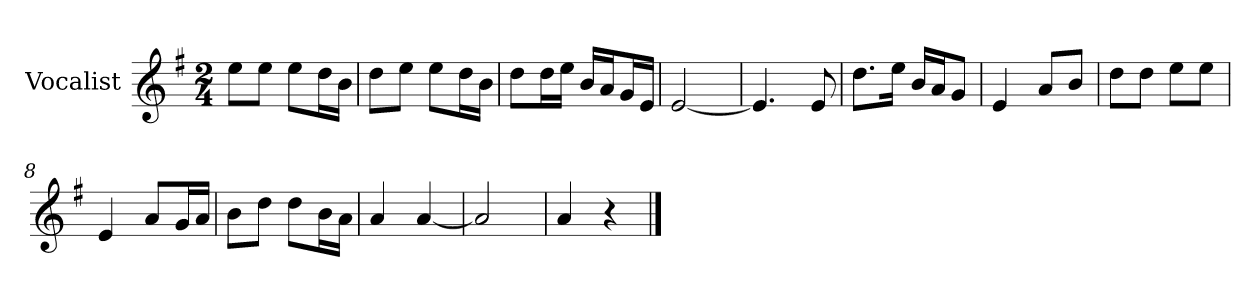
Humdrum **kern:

**kern
*part1
*staff1
*I"Vocalist
*k[f#]
*G:
*M2/4
=
8eeL
8eeJ
8eeL
16ddL
16bJJ
=1
8ddL
8eeJ
8eeL
16ddL
16bJJ
=2
8ddL
16ddL
16eeJJ
16bLL
16aJ
16gL
16eJJ
=3
[2e
=4
4.e]
8e
=5
8.ddL
16eeJk
16bLL
16aJ
8gJ
=6
4e
8aL
8bJ
=7
8ddL
8ddJ
8eeL
8eeJ
=8
4e
8aL
16gL
16aJJ
=9
8bL
8ddJ
8ddL
16bL
16aJJ
=10
4a
[4a
=11
2a]
=12
4a
4r
==
*-
